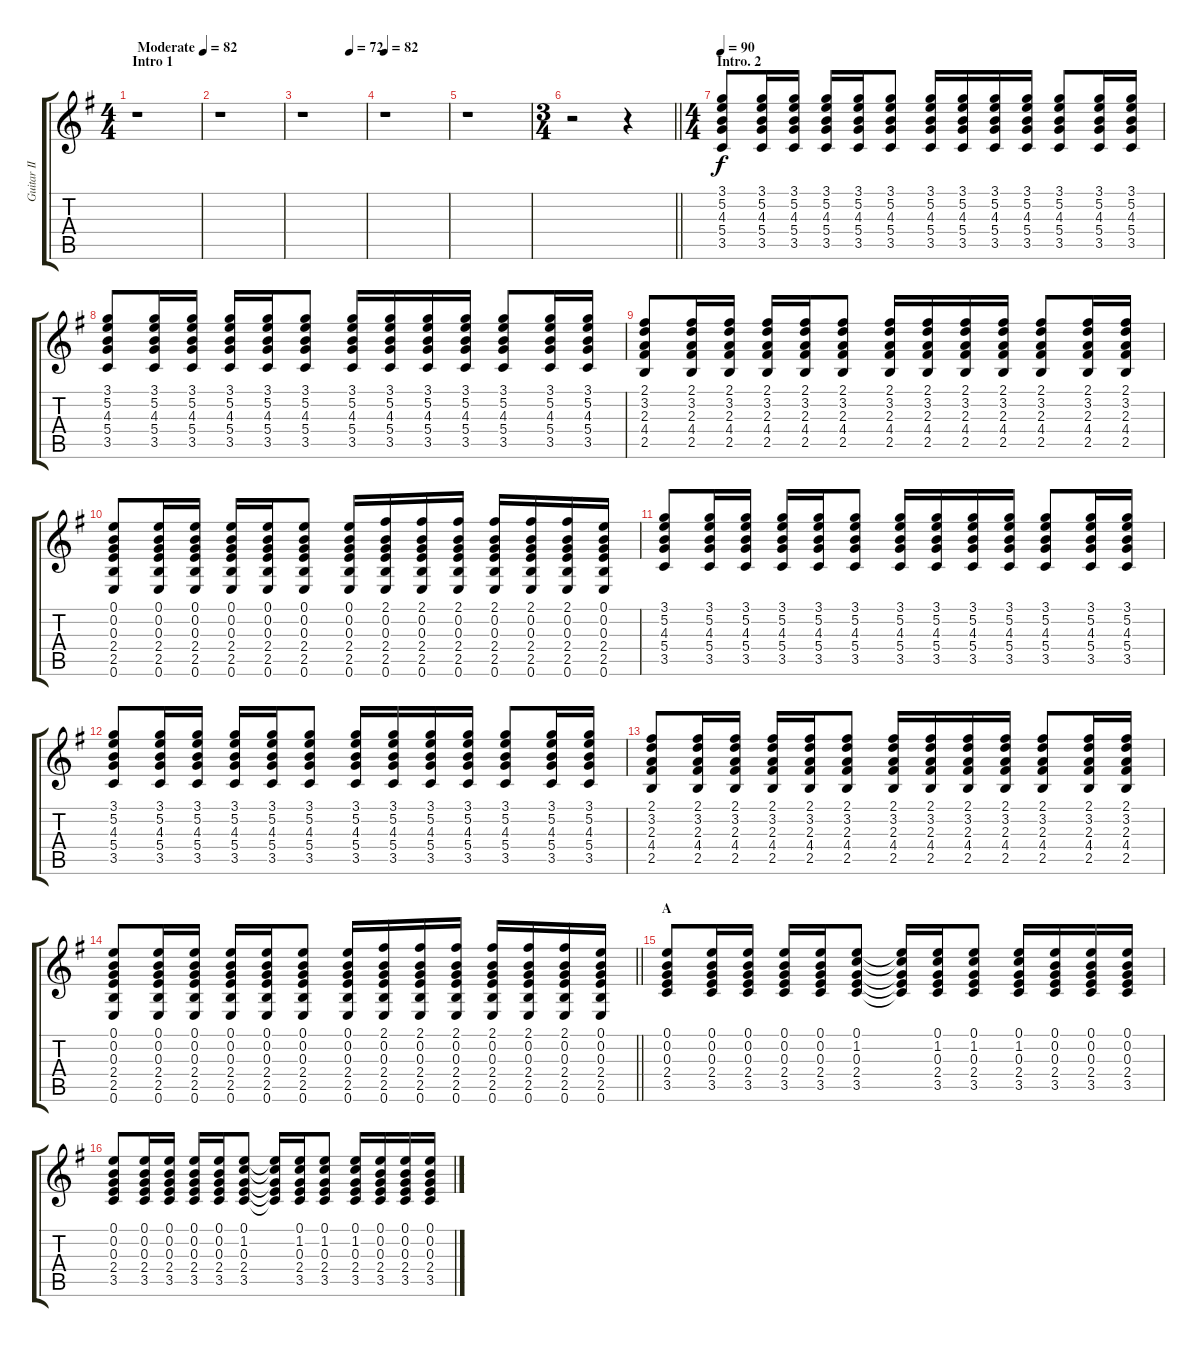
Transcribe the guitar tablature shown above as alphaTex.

\track ("Guitar II" "Guitar II") {instrument acousticguitarsteel}
\staff {score tabs}
\tuning (E4 B3 G3 D3 A2 E2) {hide}
\ts (4 4)
\section ("" "Intro 1")
\tempo (82 "Moderate")
\clef g2
\ks g
r.1{dy f instrument acousticguitarsteel} |
r.1 |
\tempo (72 0.75)
r.1 |
\tempo 82
r.1 |
r.1 |
\ts (3 4)
\barLineRight lightlight
r.2 r.4 |
\ts (4 4)
\section ("" "Intro. 2")
\tempo 90
(3.1 5.2 4.3 5.4 3.5).8 (3.1 5.2 4.3 5.4 3.5).16 (3.1 5.2 4.3 5.4 3.5).16 (3.1 5.2 4.3 5.4 3.5).16 (3.1 5.2 4.3 5.4 3.5).16 (3.1 5.2 4.3 5.4 3.5).8 (3.1 5.2 4.3 5.4 3.5).16 (3.1 5.2 4.3 5.4 3.5).16 (3.1 5.2 4.3 5.4 3.5).16 (3.1 5.2 4.3 5.4 3.5).16 (3.1 5.2 4.3 5.4 3.5).8 (3.1 5.2 4.3 5.4 3.5).16 (3.1 5.2 4.3 5.4 3.5).16 |
(3.1 5.2 4.3 5.4 3.5).8 (3.1 5.2 4.3 5.4 3.5).16 (3.1 5.2 4.3 5.4 3.5).16 (3.1 5.2 4.3 5.4 3.5).16 (3.1 5.2 4.3 5.4 3.5).16 (3.1 5.2 4.3 5.4 3.5).8 (3.1 5.2 4.3 5.4 3.5).16 (3.1 5.2 4.3 5.4 3.5).16 (3.1 5.2 4.3 5.4 3.5).16 (3.1 5.2 4.3 5.4 3.5).16 (3.1 5.2 4.3 5.4 3.5).8 (3.1 5.2 4.3 5.4 3.5).16 (3.1 5.2 4.3 5.4 3.5).16 |
(2.1 3.2 2.3 4.4 2.5).8 (2.1 3.2 2.3 4.4 2.5).16 (2.1 3.2 2.3 4.4 2.5).16 (2.1 3.2 2.3 4.4 2.5).16 (2.1 3.2 2.3 4.4 2.5).16 (2.1 3.2 2.3 4.4 2.5).8 (2.1 3.2 2.3 4.4 2.5).16 (2.1 3.2 2.3 4.4 2.5).16 (2.1 3.2 2.3 4.4 2.5).16 (2.1 3.2 2.3 4.4 2.5).16 (2.1 3.2 2.3 4.4 2.5).8 (2.1 3.2 2.3 4.4 2.5).16 (2.1 3.2 2.3 4.4 2.5).16 |
(0.1 0.2 0.3 2.4 2.5 0.6).8 (0.1 0.2 0.3 2.4 2.5 0.6).16 (0.1 0.2 0.3 2.4 2.5 0.6).16 (0.1 0.2 0.3 2.4 2.5 0.6).16 (0.1 0.2 0.3 2.4 2.5 0.6).16 (0.1 0.2 0.3 2.4 2.5 0.6).8 (0.1 0.2 0.3 2.4 2.5 0.6).16 (2.1 0.2 0.3 2.4 2.5 0.6).16 (2.1 0.2 0.3 2.4 2.5 0.6).16 (2.1 0.2 0.3 2.4 2.5 0.6).16 (2.1 0.2 0.3 2.4 2.5 0.6).16 (2.1 0.2 0.3 2.4 2.5 0.6).16 (2.1 0.2 0.3 2.4 2.5 0.6).16 (0.1 0.2 0.3 2.4 2.5 0.6).16 |
(3.1 5.2 4.3 5.4 3.5).8 (3.1 5.2 4.3 5.4 3.5).16 (3.1 5.2 4.3 5.4 3.5).16 (3.1 5.2 4.3 5.4 3.5).16 (3.1 5.2 4.3 5.4 3.5).16 (3.1 5.2 4.3 5.4 3.5).8 (3.1 5.2 4.3 5.4 3.5).16 (3.1 5.2 4.3 5.4 3.5).16 (3.1 5.2 4.3 5.4 3.5).16 (3.1 5.2 4.3 5.4 3.5).16 (3.1 5.2 4.3 5.4 3.5).8 (3.1 5.2 4.3 5.4 3.5).16 (3.1 5.2 4.3 5.4 3.5).16 |
(3.1 5.2 4.3 5.4 3.5).8 (3.1 5.2 4.3 5.4 3.5).16 (3.1 5.2 4.3 5.4 3.5).16 (3.1 5.2 4.3 5.4 3.5).16 (3.1 5.2 4.3 5.4 3.5).16 (3.1 5.2 4.3 5.4 3.5).8 (3.1 5.2 4.3 5.4 3.5).16 (3.1 5.2 4.3 5.4 3.5).16 (3.1 5.2 4.3 5.4 3.5).16 (3.1 5.2 4.3 5.4 3.5).16 (3.1 5.2 4.3 5.4 3.5).8 (3.1 5.2 4.3 5.4 3.5).16 (3.1 5.2 4.3 5.4 3.5).16 |
(2.1 3.2 2.3 4.4 2.5).8 (2.1 3.2 2.3 4.4 2.5).16 (2.1 3.2 2.3 4.4 2.5).16 (2.1 3.2 2.3 4.4 2.5).16 (2.1 3.2 2.3 4.4 2.5).16 (2.1 3.2 2.3 4.4 2.5).8 (2.1 3.2 2.3 4.4 2.5).16 (2.1 3.2 2.3 4.4 2.5).16 (2.1 3.2 2.3 4.4 2.5).16 (2.1 3.2 2.3 4.4 2.5).16 (2.1 3.2 2.3 4.4 2.5).8 (2.1 3.2 2.3 4.4 2.5).16 (2.1 3.2 2.3 4.4 2.5).16 |
\barLineRight lightlight
(0.1 0.2 0.3 2.4 2.5 0.6).8 (0.1 0.2 0.3 2.4 2.5 0.6).16 (0.1 0.2 0.3 2.4 2.5 0.6).16 (0.1 0.2 0.3 2.4 2.5 0.6).16 (0.1 0.2 0.3 2.4 2.5 0.6).16 (0.1 0.2 0.3 2.4 2.5 0.6).8 (0.1 0.2 0.3 2.4 2.5 0.6).16 (2.1 0.2 0.3 2.4 2.5 0.6).16 (2.1 0.2 0.3 2.4 2.5 0.6).16 (2.1 0.2 0.3 2.4 2.5 0.6).16 (2.1 0.2 0.3 2.4 2.5 0.6).16 (2.1 0.2 0.3 2.4 2.5 0.6).16 (2.1 0.2 0.3 2.4 2.5 0.6).16 (0.1 0.2 0.3 2.4 2.5 0.6).16 |
\section ("" "A")
(0.1 0.2 0.3 2.4 3.5).8 (0.1 0.2 0.3 2.4 3.5).16 (0.1 0.2 0.3 2.4 3.5).16 (0.1 0.2 0.3 2.4 3.5).16 (0.1 0.2 0.3 2.4 3.5).16 (0.1 1.2 0.3 2.4 3.5).8 (0.1{t} 1.2{t} 0.3{t} 2.4{t} 3.5{t}).16 (0.1 1.2 0.3 2.4 3.5).16 (0.1 1.2 0.3 2.4 3.5).8 (0.1 1.2 0.3 2.4 3.5).16 (0.1 0.2 0.3 2.4 3.5).16 (0.1 0.2 0.3 2.4 3.5).16 (0.1 0.2 0.3 2.4 3.5).16 |
(0.1 0.2 0.3 2.4 3.5).8 (0.1 0.2 0.3 2.4 3.5).16 (0.1 0.2 0.3 2.4 3.5).16 (0.1 0.2 0.3 2.4 3.5).16 (0.1 0.2 0.3 2.4 3.5).16 (0.1 1.2 0.3 2.4 3.5).8 (0.1{t} 1.2{t} 0.3{t} 2.4{t} 3.5{t}).16 (0.1 1.2 0.3 2.4 3.5).16 (0.1 1.2 0.3 2.4 3.5).8 (0.1 1.2 0.3 2.4 3.5).16 (0.1 0.2 0.3 2.4 3.5).16 (0.1 0.2 0.3 2.4 3.5).16 (0.1 0.2 0.3 2.4 3.5).16
